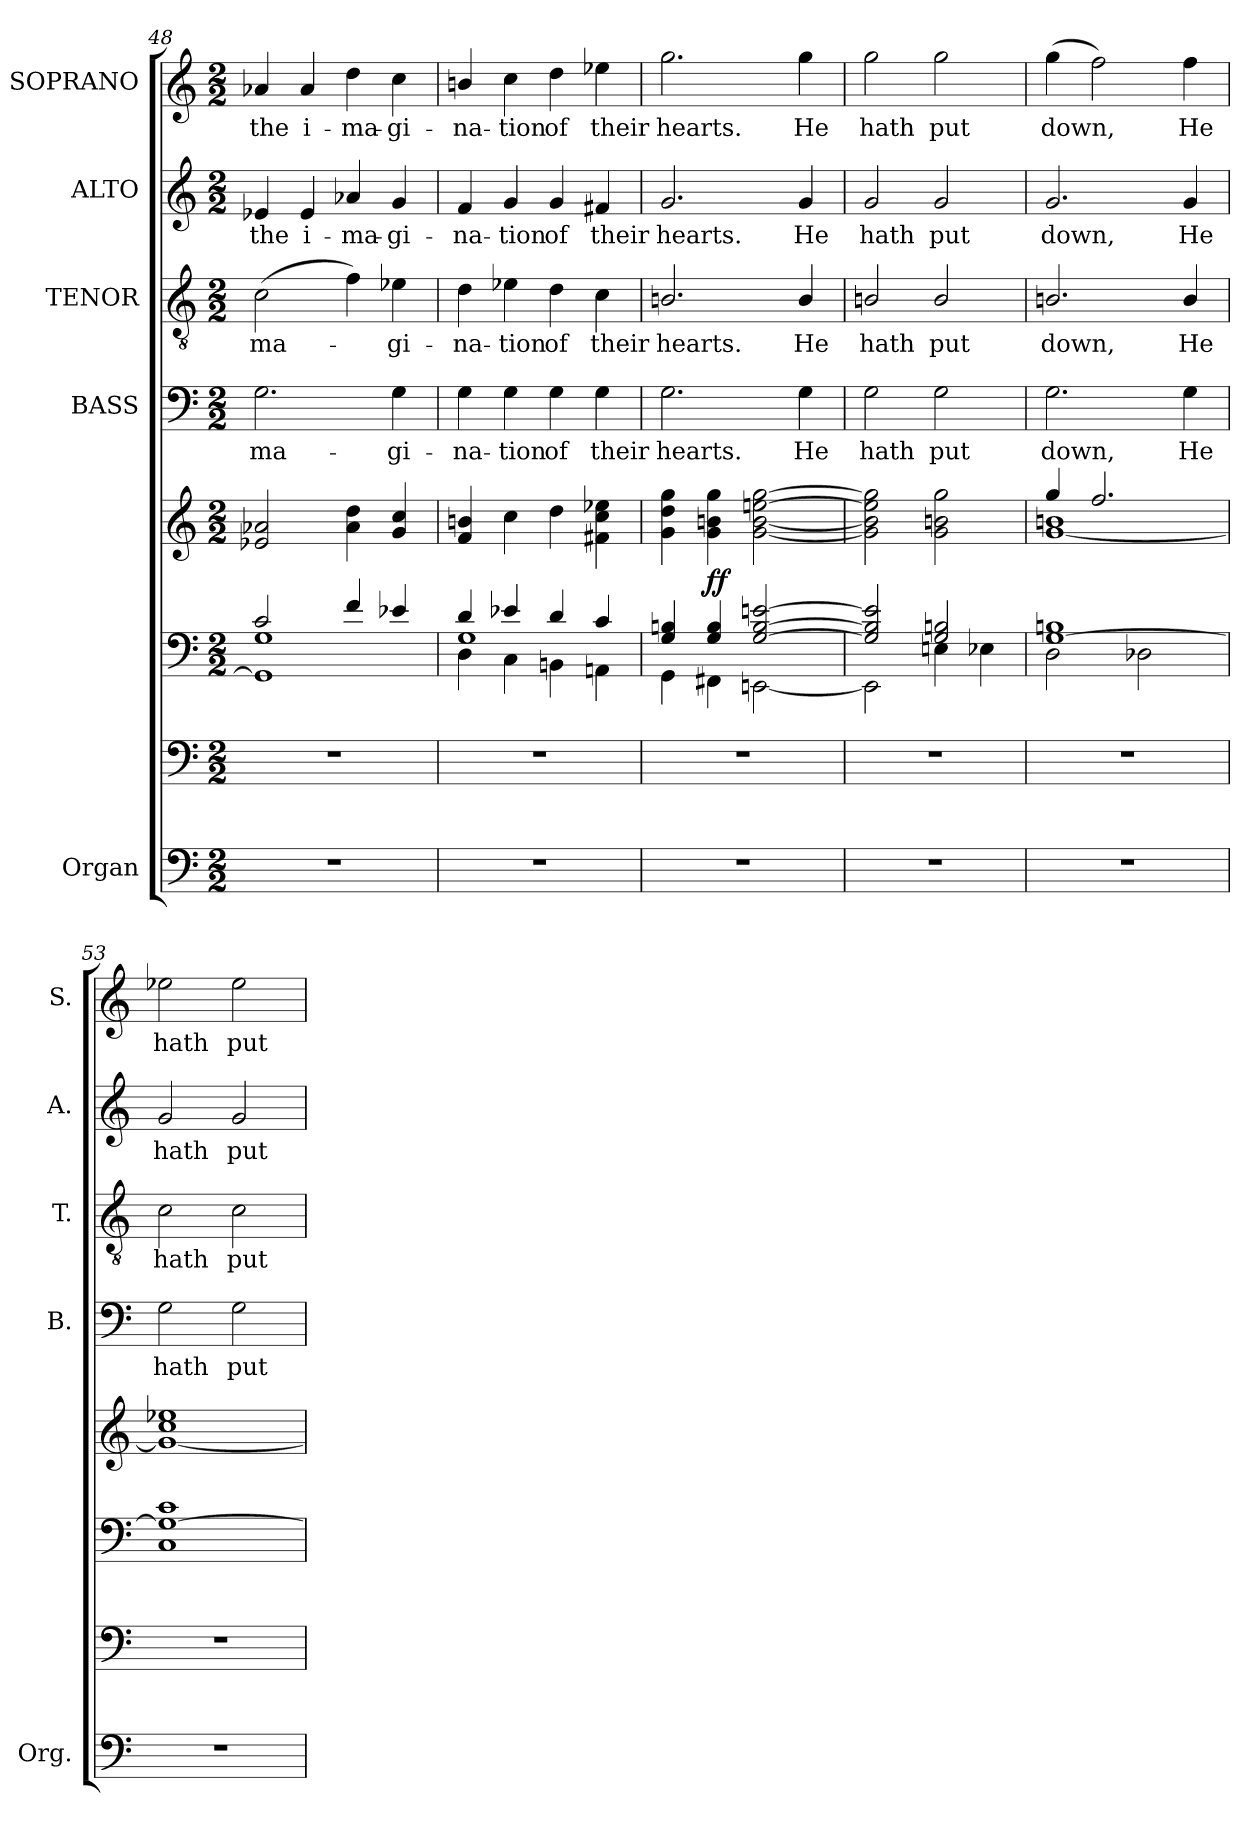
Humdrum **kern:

**kern	**kern	**kern	**kern	**dynam	**kern	**text	**kern	**text	**kern	**text	**kern	**text
*part5	*part5	*part5	*part5	*part5	*part4	*part4	*part3	*part3	*part2	*part2	*part1	*part1
*staff8	*staff7	*staff6	*staff5	*staff5/6/7/8	*staff4	*staff4	*staff3	*staff3	*staff2	*staff2	*staff1	*staff1
*I"Organ	*	*	*	*	*I"BASS	*	*I"TENOR	*	*I"ALTO	*	*I"SOPRANO	*
*I'Org.	*	*	*	*	*I'B.	*	*I'T.	*	*I'A.	*	*I'S.	*
*clefF4	*clefF4	*clefF4	*clefG2	*	*clefF4	*	*clefGv2	*	*clefG2	*	*clefG2	*
*	*	*	*	*	*	*	*ITrd7c12	*	*	*	*	*
*k[]	*k[]	*k[]	*k[]	*	*k[]	*	*k[]	*	*k[]	*	*k[]	*
*C:	*C:	*C:	*C:	*	*C:	*	*C:	*	*C:	*	*C:	*
*M2/2	*M2/2	*M2/2	*M2/2	*	*M2/2	*	*M2/2	*	*M2/2	*	*M2/2	*
=48	=48	=48	=48	=48	=48	=48	=48	=48	=48	=48	=48	=48
*	*	*^	*	*	*	*	*	*	*	*	*	*
!	!	!	!	!	!	!	!LO:LY:b:color=#000000	!	!	!	!	!	!
!	!	!	!	!	!	!	!	!	!LO:LY:b:color=#000000	!	!	!	!
!	!	!	!	!	!	!	!	!	!	!	!LO:LY:b:color=#000000	!	!
!	!	!	!	!	!	!	!	!	!	!	!	!	!LO:LY:b:color=#000000
1r	1r	2ci/	1GGi] 1Gi	2e-i/ 2a-Xi	.	2.Gi\	-ma-	(2Ci\	-ma-	4e-i/	the	4a-Xi/	the
!	!	!	!	!	!	!	!	!	!	!	!LO:LY:b:color=#000000	!	!
!	!	!	!	!	!	!	!	!	!	!	!	!	!LO:LY:b:color=#000000
.	.	.	.	.	.	.	.	.	.	4e-i/	i-	4a-i/	i-
!	!	!	!	!	!	!	!	!	!	!	!LO:LY:b:color=#000000	!	!
!	!	!	!	!	!	!	!	!	!	!	!	!	!LO:LY:b:color=#000000
.	.	4fi/	.	4a-i\ 4ddi	.	.	.	4Fi\)	.	4a-Xi/	-ma-	4ddi\	-ma-
!	!	!	!	!	!	!	!LO:LY:b:color=#000000	!	!	!	!	!	!
!	!	!	!	!	!	!	!	!	!LO:LY:b:color=#000000	!	!	!	!
!	!	!	!	!	!	!	!	!	!	!	!LO:LY:b:color=#000000	!	!
!	!	!	!	!	!	!	!	!	!	!	!	!	!LO:LY:b:color=#000000
.	.	4e-i/	.	4gi/ 4cci	.	4Gi\	-gi-	4E-i\	-gi-	4gi/	-gi-	4cci\	-gi-
=49	=49	=49	=49	=49	=49	=49	=49	=49	=49	=49	=49	=49	=49
*	*	*	*^	*	*	*	*	*	*	*	*	*	*
!	!	!	!	!	!	!	!	!LO:LY:b:color=#000000	!	!	!	!	!	!
!	!	!	!	!	!	!	!	!	!	!LO:LY:b:color=#000000	!	!	!	!
!	!	!	!	!	!	!	!	!	!	!	!	!LO:LY:b:color=#000000	!	!
!	!	!	!	!	!	!	!	!	!	!	!	!	!	!LO:LY:b:color=#000000
1r	1r	4di/	4Di\	1Gi	4fi/ 4bni	.	4Gi\	-na-	4Di\	-na-	4fi/	-na-	4bni/	-na-
!	!	!	!	!	!	!	!	!LO:LY:b:color=#000000	!	!	!	!	!	!
!	!	!	!	!	!	!	!	!	!	!LO:LY:b:color=#000000	!	!	!	!
!	!	!	!	!	!	!	!	!	!	!	!	!LO:LY:b:color=#000000	!	!
!	!	!	!	!	!	!	!	!	!	!	!	!	!	!LO:LY:b:color=#000000
.	.	4e-i/	4Ci\	.	4cci\	.	4Gi\	-tion	4E-i\	-tion	4gi/	-tion	4cci\	-tion
!	!	!	!	!	!	!	!	!LO:LY:b:color=#000000	!	!	!	!	!	!
!	!	!	!	!	!	!	!	!	!	!LO:LY:b:color=#000000	!	!	!	!
!	!	!	!	!	!	!	!	!	!	!	!	!LO:LY:b:color=#000000	!	!
!	!	!	!	!	!	!	!	!	!	!	!	!	!	!LO:LY:b:color=#000000
.	.	4di/	4BBni\	.	4ddi\	.	4Gi\	of	4Di\	of	4gi/	of	4ddi\	of
!	!	!	!	!	!	!	!	!LO:LY:b:color=#000000	!	!	!	!	!	!
!	!	!	!	!	!	!	!	!	!	!LO:LY:b:color=#000000	!	!	!	!
!	!	!	!	!	!	!	!	!	!	!	!	!LO:LY:b:color=#000000	!	!
!	!	!	!	!	!	!	!	!	!	!	!	!	!	!LO:LY:b:color=#000000
.	.	4ci/	4AAni\	.	4f#Xi\ 4cci 4ee-i	.	4Gi\	their	4Ci\	their	4f#Xi/	their	4ee-i\	their
*	*	*	*v	*v	*	*	*	*	*	*	*	*	*	*
=50	=50	=50	=50	=50	=50	=50	=50	=50	=50	=50	=50	=50	=50
!	!	!	!	!	!	!	!LO:LY:b:color=#000000	!	!	!	!	!	!
!	!	!	!	!	!	!	!	!	!LO:LY:b:color=#000000	!	!	!	!
!	!	!	!	!	!	!	!	!	!	!	!LO:LY:b:color=#000000	!	!
!	!	!	!	!	!	!	!	!	!	!	!	!	!LO:LY:b:color=#000000
1r	1r	4Gi/ 4Bni	4GGi\	4gi\ 4ddi 4ggi	.	2.Gi\	hearts.	2.BBni/	hearts.	2.gi/	hearts.	2.ggi\	hearts.
.	.	4Gi/ 4Bi	4FF#Xi\	4gi\ 4bni 4ggi	ff	.	.	.	.	.	.	.	.
.	.	[2Gi/ [2Bi [2eni	[2EEni\	[2gi\ [2bi [2eeni [2ggi	.	.	.	.	.	.	.	.	.
!	!	!	!	!	!	!	!LO:LY:b:color=#000000	!	!	!	!	!	!
!	!	!	!	!	!	!	!	!	!LO:LY:b:color=#000000	!	!	!	!
!	!	!	!	!	!	!	!	!	!	!	!LO:LY:b:color=#000000	!	!
!	!	!	!	!	!	!	!	!	!	!	!	!	!LO:LY:b:color=#000000
.	.	.	.	.	.	4Gi\	He	4BBi/	He	4gi/	He	4ggi\	He
=51	=51	=51	=51	=51	=51	=51	=51	=51	=51	=51	=51	=51	=51
!	!	!	!	!	!	!	!LO:LY:b:color=#000000	!	!	!	!	!	!
!	!	!	!	!	!	!	!	!	!LO:LY:b:color=#000000	!	!	!	!
!	!	!	!	!	!	!	!	!	!	!	!LO:LY:b:color=#000000	!	!
!	!	!	!	!	!	!	!	!	!	!	!	!	!LO:LY:b:color=#000000
1r	1r	2Gi/] 2Bi] 2ei]	2EEi\]	2gi\] 2bi] 2eei] 2ggi]	.	2Gi\	hath	2BBni/	hath	2gi/	hath	2ggi\	hath
!	!	!	!	!	!	!	!LO:LY:b:color=#000000	!	!	!	!	!	!
!	!	!	!	!	!	!	!	!	!LO:LY:b:color=#000000	!	!	!	!
!	!	!	!	!	!	!	!	!	!	!	!LO:LY:b:color=#000000	!	!
!	!	!	!	!	!	!	!	!	!	!	!	!	!LO:LY:b:color=#000000
.	.	2Gi/ 2Bni	4Eni\	2gi\ 2bni 2ggi	.	2Gi\	put	2BBi/	put	2gi/	put	2ggi\	put
.	.	.	4E-Xi\	.	.	.	.	.	.	.	.	.	.
!!LO:LB:g=z
=52	=52	=52	=52	=52	=52	=52	=52	=52	=52	=52	=52	=52	=52
*	*	*	*	*^	*	*	*	*	*	*	*	*	*
!	!	!	!	!	!	!	!	!LO:LY:b:color=#000000	!	!	!	!	!	!
!	!	!	!	!	!	!	!	!	!	!LO:LY:b:color=#000000	!	!	!	!
!	!	!	!	!	!	!	!	!	!	!	!	!LO:LY:b:color=#000000	!	!
!	!	!	!	!	!	!	!	!	!	!	!	!	!	!LO:LY:b:color=#000000
1r	1r	[1Gi 1Bni	2Di\	4ggi/	[1gi 1bni	.	2.Gi\	down,	2.BBni/	down,	2.gi/	down,	(4ggi\	down,
.	.	.	.	2.ffi/	.	.	.	.	.	.	.	.	2ffi\)	.
.	.	.	2D-Xi\	.	.	.	.	.	.	.	.	.	.	.
!	!	!	!	!	!	!	!	!LO:LY:b:color=#000000	!	!	!	!	!	!
!	!	!	!	!	!	!	!	!	!	!LO:LY:b:color=#000000	!	!	!	!
!	!	!	!	!	!	!	!	!	!	!	!	!LO:LY:b:color=#000000	!	!
!	!	!	!	!	!	!	!	!	!	!	!	!	!	!LO:LY:b:color=#000000
.	.	.	.	.	.	.	4Gi\	He	4BBi/	He	4gi/	He	4ffi\	He
=53	=53	=53	=53	=53	=53	=53	=53	=53	=53	=53	=53	=53	=53	=53
!	!	!	!	!	!	!	!	!LO:LY:b:color=#000000	!	!	!	!	!	!
!	!	!	!	!	!	!	!	!	!	!LO:LY:b:color=#000000	!	!	!	!
!	!	!	!	!	!	!	!	!	!	!	!	!LO:LY:b:color=#000000	!	!
!	!	!	!	!	!	!	!	!	!	!	!	!	!	!LO:LY:b:color=#000000
1r	1r	1Gi_ 1ci	1Ci	1cci 1ee-Xi	1gi_	.	2Gi\	hath	2Ci\	hath	2gi/	hath	2ee-i\	hath
!	!	!	!	!	!	!	!	!LO:LY:b:color=#000000	!	!	!	!	!	!
!	!	!	!	!	!	!	!	!	!	!LO:LY:b:color=#000000	!	!	!	!
!	!	!	!	!	!	!	!	!	!	!	!	!LO:LY:b:color=#000000	!	!
!	!	!	!	!	!	!	!	!	!	!	!	!	!	!LO:LY:b:color=#000000
.	.	.	.	.	.	.	2Gi\	put	2Ci\	put	2gi/	put	2ee-i\	put
*	*	*v	*v	*	*	*	*	*	*	*	*	*	*	*
*	*	*	*v	*v	*	*	*	*	*	*	*	*	*
=	=	=	=	=	=	=	=	=	=	=	=	=
*-	*-	*-	*-	*-	*-	*-	*-	*-	*-	*-	*-	*-
